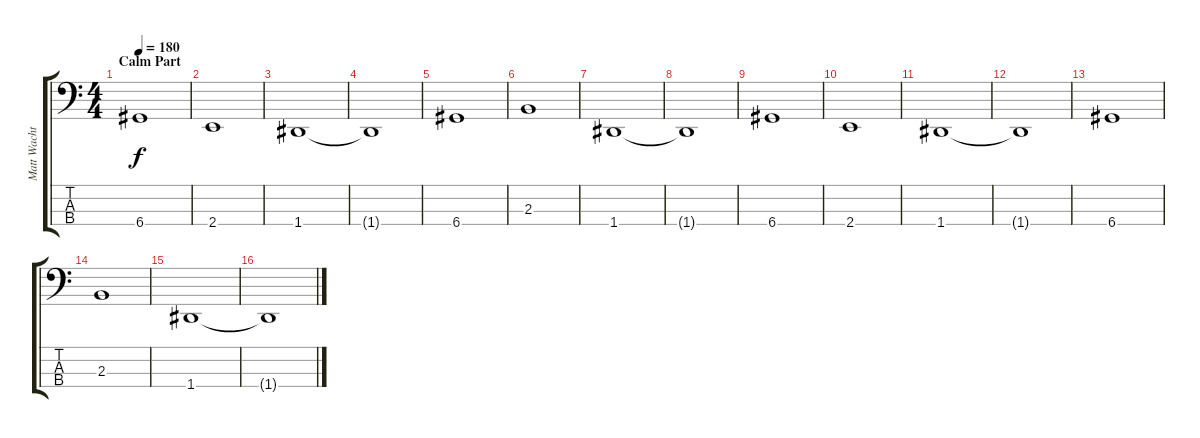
\track ("Matt Wachter [Bass]" "Matt Wacht") {instrument electricbassfinger}
\staff {score tabs}
\tuning (G2 D2 A1 D1) {hide}
\ts (4 4)
\section ("" "Calm Part ")
\tempo 180
\clef f4
\ks c
6.4.1{dy f} |
2.4.1 |
1.4.1 |
1.4{t}.1 |
6.4.1 |
2.3.1 |
1.4.1 |
1.4{t}.1 |
6.4.1 |
2.4.1 |
1.4.1 |
1.4{t}.1 |
6.4.1 |
2.3.1 |
1.4.1 |
1.4{t}.1
